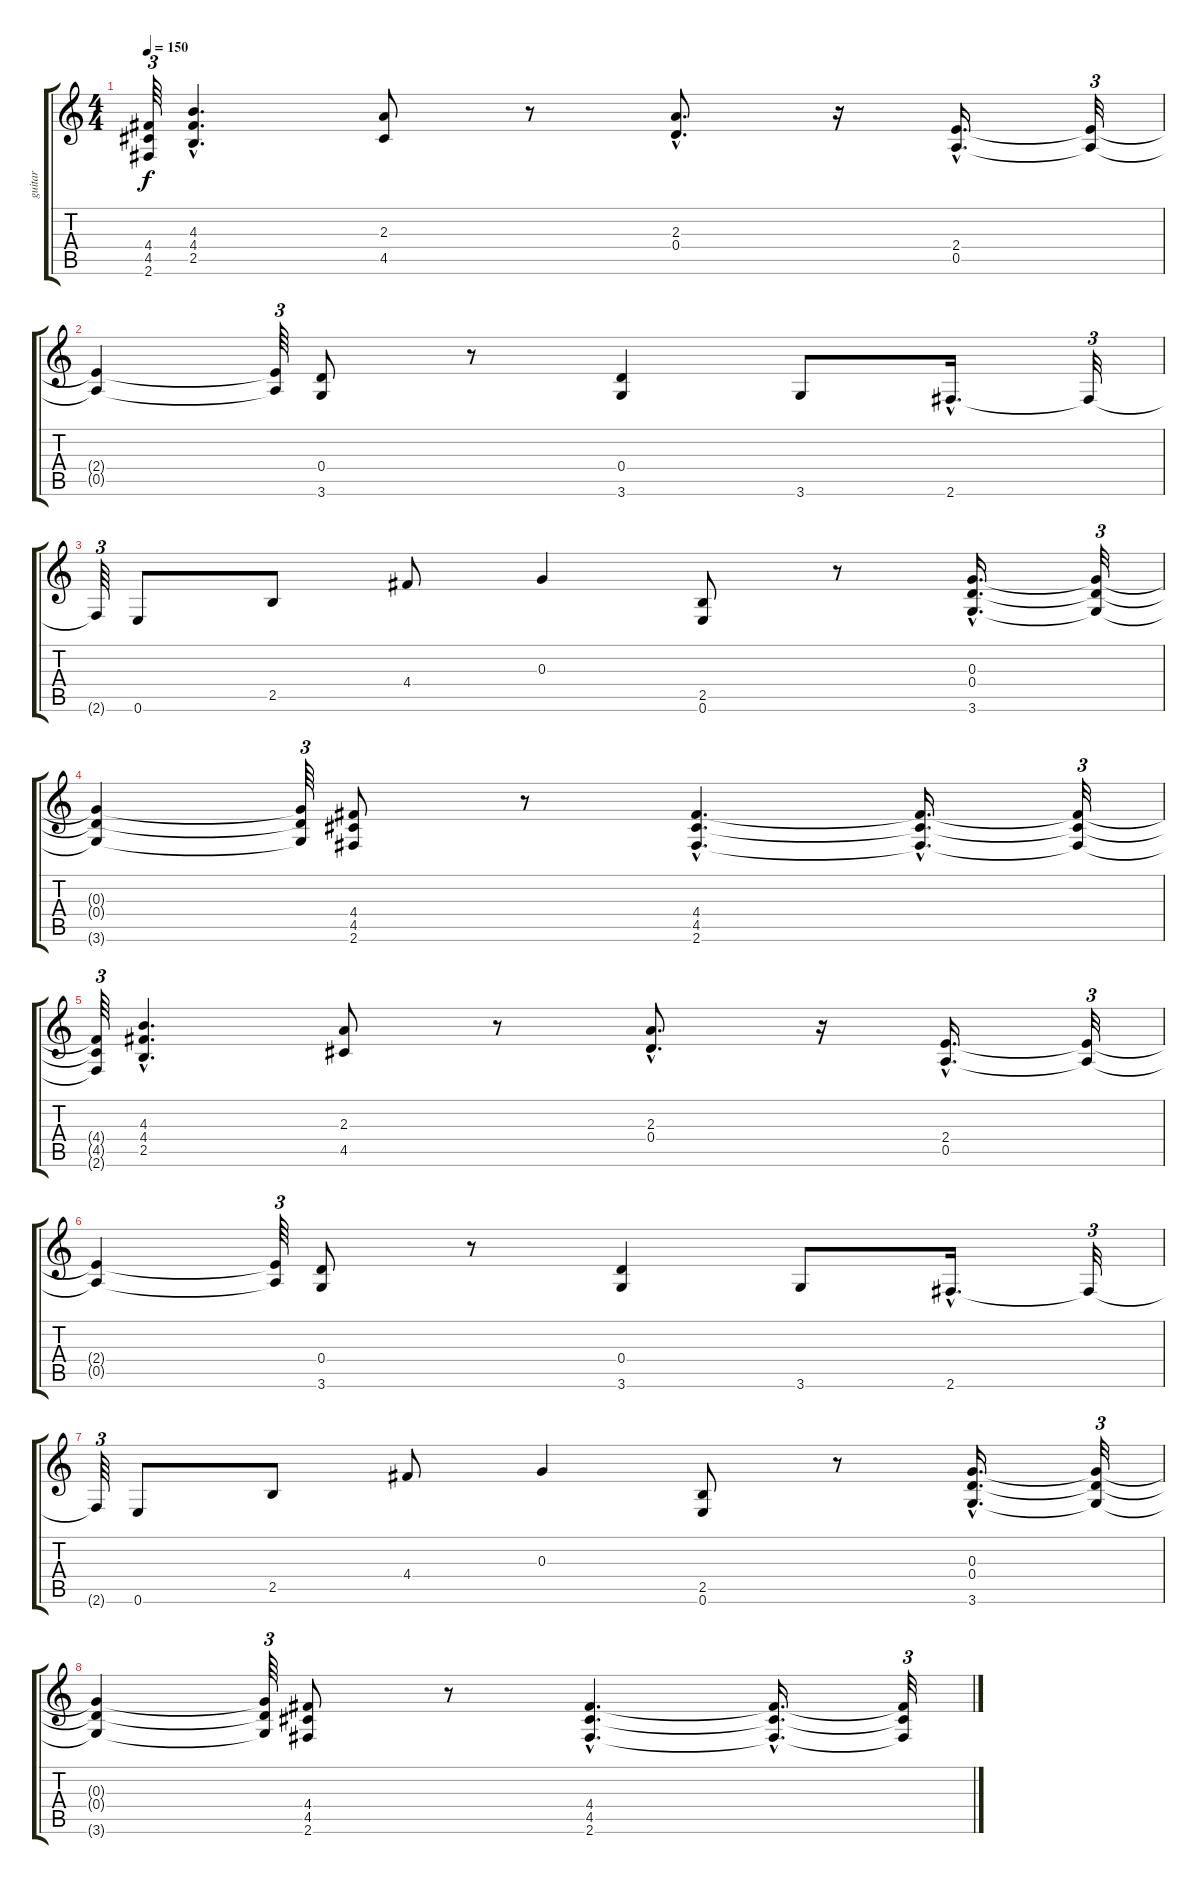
\track ("guitar" "guitar") {instrument distortionguitar}
\staff {score tabs}
\tuning (E4 B3 G3 D3 A2 E2) {hide}
\ts (4 4)
\tempo 150
\clef g2
\ks c
(4.4{t} 4.5{t} 2.6{t}).64{tu (3 2) dy f} (4.3{hac} 4.4{hac} 2.5{hac}).4{d} (2.3 4.5).8 r.8 (2.3{hac} 0.4{hac}).8{d} r.16 (2.4{hac} 0.5{hac}).16{d} (2.4{t} 0.5{t}).32{tu (3 2)} |
(2.4{t} 0.5{t}).4 (2.4{t} 0.5{t}).64{tu (3 2)} (0.4 3.6).8 r.8 (0.4 3.6).4 3.6.8 2.6{hac}.16{d} 2.6{t}.32{tu (3 2)} |
2.6{t}.64{tu (3 2)} 0.6.8 2.5.8 4.4.8 0.3.4 (2.5 0.6).8 r.8 (0.3{hac} 0.4{hac} 3.6{hac}).16{d} (0.3{t} 0.4{t} 3.6{t}).32{tu (3 2)} |
(0.3{t} 0.4{t} 3.6{t}).4 (0.3{t} 0.4{t} 3.6{t}).64{tu (3 2)} (4.4 4.5 2.6).8 r.8 (4.4{hac} 4.5{hac} 2.6{hac}).4{d} (4.4{hac t} 4.5{hac t} 2.6{hac t}).16{d} (4.4{t} 4.5{t} 2.6{t}).32{tu (3 2)} |
(4.4{t} 4.5{t} 2.6{t}).64{tu (3 2)} (4.3{hac} 4.4{hac} 2.5{hac}).4{d} (2.3 4.5).8 r.8 (2.3{hac} 0.4{hac}).8{d} r.16 (2.4{hac} 0.5{hac}).16{d} (2.4{t} 0.5{t}).32{tu (3 2)} |
(2.4{t} 0.5{t}).4 (2.4{t} 0.5{t}).64{tu (3 2)} (0.4 3.6).8 r.8 (0.4 3.6).4 3.6.8 2.6{hac}.16{d} 2.6{t}.32{tu (3 2)} |
2.6{t}.64{tu (3 2)} 0.6.8 2.5.8 4.4.8 0.3.4 (2.5 0.6).8 r.8 (0.3{hac} 0.4{hac} 3.6{hac}).16{d} (0.3{t} 0.4{t} 3.6{t}).32{tu (3 2)} |
(0.3{t} 0.4{t} 3.6{t}).4 (0.3{t} 0.4{t} 3.6{t}).64{tu (3 2)} (4.4 4.5 2.6).8 r.8 (4.4{hac} 4.5{hac} 2.6{hac}).4{d} (4.4{hac t} 4.5{hac t} 2.6{hac t}).16{d} (4.4{t} 4.5{t} 2.6{t}).32{tu (3 2)}
